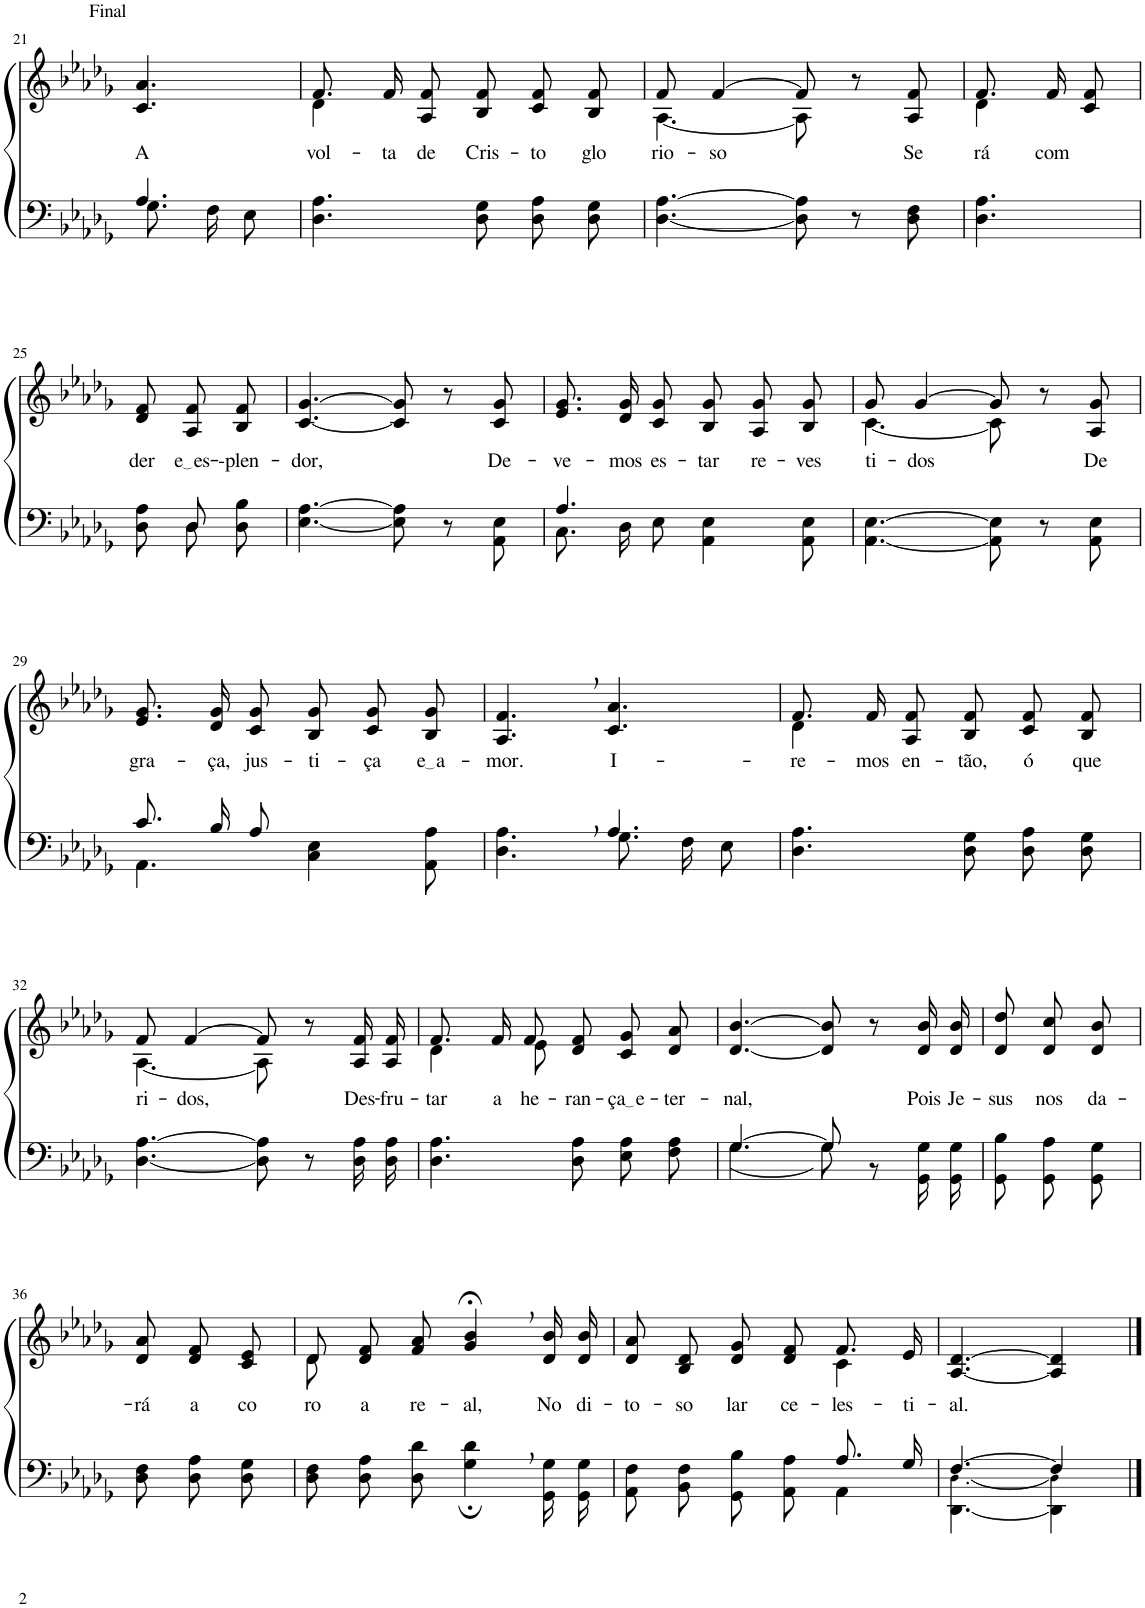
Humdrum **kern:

**kern	**kern	**text
*part2	*part1	*part1
*staff2	*staff1	*staff1
*I"Parte III e IV	*I"Parte I e II	*
!!LO:PB:g=z
*clefF4	*clefG2	*
*Trd-1c-2	*Trd-1c-2	*
*k[b-e-a-d-g-]	*k[b-e-a-d-g-]	*
*M6/8	*M6/8	*
=21	=21	=21
*^	*	*
!	!	!LO:TX:a:t=Final	!
!	!	!	!LO:LY:b
4.A-/	8.G-\L	4.c/ 4.a-/	A
.	16F\K	.	.
.	8E-\J	.	.
=22	=22	=22	=22
!	!	!	!LO:LY:b
*v	*v	*^	*
4.D-\ 4.A-\	8.f/L	4d-\	vol-
!	!	!	!LO:LY:b
.	16f/K	.	-ta
!	!	!	!LO:LY:b
.	8A-/ 8f/J	2ryy	de
!	!	!	!LO:LY:b
8D-\ 8G-\L	8B-/ 8f/L	.	Cris-
!	!	!	!LO:LY:b
8D-\ 8A-\	8c/ 8f/	.	-to
!	!	!	!LO:LY:b
8D-\ 8G-\J	8B-/ 8f/J	.	glo-
=23	=23	=23	=23
!	!	!	!LO:LY:b
[4.D-\ [4.A-\	8f/	[4.A-\	-rio-
!	!	!	!LO:LY:b
.	[4f/	.	-so
8D-\] 8A-\]	8f/]	8A-\]	.
8r	8r	4ryy	.
!	!	!	!LO:LY:b
8D-\ 8F\	8A-/ 8f/	.	Se-
=24	=24	=24	=24
!	!	!	!LO:LY:b
4.D-\ 4.A-\	8.f/L	4d-\	-rá
!	!	!	!LO:LY:b
.	16f/K	.	com
.	8c/ 8f/J	8ryy	.
!!LO:LB:g=z
=25	=25	=25	=25
*^	*	*	*
!	!	!	!	!LO:LY:b
*	*	*v	*v	*
8D-\ 8A-\L	8ryy	8d-/ 8f/L	-der
!	!	!	!LO:LY:b
8D-\	8D-/	8A-/ 8f/	e es
!	!	!	!LO:LY:b
8D-\ 8B-\J	8ryy	8B-/ 8f/J	--plen-
=26	=26	=26	=26
!	!	!	!LO:LY:b
*v	*v	*	*
[4.E-\ [4.A-\	[4.c/ [4.g-/	-dor,
8E-\] 8A-\]	8c/] 8g-/]	.
8r	8r	.
!	!	!LO:LY:b
8AA-\ 8E-\	8c/ 8g-/	-De-
=27	=27	=27
*^	*	*
!	!	!	!LO:LY:b
4.A-/	8.C\L	8.e-/ 8.g-/L	-ve-
!	!	!	!LO:LY:b
.	16D-\K	16d-/ 16g-/K	-mos
!	!	!	!LO:LY:b
.	8E-\J	8c/ 8g-/J	es-
!	!	!	!LO:LY:b
4.ryy	4AA-\ 4E-\	8B-/ 8g-/L	-tar
!	!	!	!LO:LY:b
.	.	8A-/ 8g-/	re-
!	!	!	!LO:LY:b
.	8AA-\ 8E-\	8B-/ 8g-/J	-ves-
=28	=28	=28	=28
*	*	*^	*
!	!	!	!	!LO:LY:b
*v	*v	*	*	*
[4.AA-\ [4.E-\	8g-/	[4.c\	-ti-
!	!	!	!LO:LY:b
.	[4g-/	.	-dos
8AA-\] 8E-\]	8g-/]	8c\]	.
8r	8r	4ryy	.
!	!	!	!LO:LY:b
8AA-\ 8E-\	8A-/ 8g-/	.	De
*	*v	*v	*
!!LO:LB:g=z
=29	=29	=29
*^	*	*
!	!	!	!LO:LY:b
8.c/L	4.AA-\	8.e-/ 8.g-/L	gra-
!	!	!	!LO:LY:b
16B-/K	.	16d-/ 16g-/K	-ça,
!	!	!	!LO:LY:b
8A-/J	.	8c/ 8g-/J	jus-
!	!	!	!LO:LY:b
8ryy	4C\ 4E-\	8B-/ 8g-/L	-ti-
!	!	!	!LO:LY:b
4ryy	.	8c/ 8g-/	-ça
!	!	!	!LO:LY:b
.	8AA-\ 8A-\	8B-/ 8g-/J	e a
=30	=30	=30	=30
!	!	!	!LO:LY:b
4.ryy	4.D-\ 4.A-\	4.A-/, 4.f/,	-mor.
!	!	!	!LO:LY:b
4.A-/	8.G-\L	4.c/ 4.a-/	I-
.	16F\K	.	.
.	8E-\J	.	.
=31	=31	=31	=31
!	!	!	!LO:LY:b
*v	*v	*^	*
4.D-\ 4.A-\	8.f/L	4d-\	-re-
!	!	!	!LO:LY:b
.	16f/K	.	-mos
!	!	!	!LO:LY:b
.	8A-/ 8f/J	2ryy	en-
!	!	!	!LO:LY:b
8D-\ 8G-\L	8B-/ 8f/L	.	-tão,
!	!	!	!LO:LY:b
8D-\ 8A-\	8c/ 8f/	.	ó
!	!	!	!LO:LY:b
8D-\ 8G-\J	8B-/ 8f/J	.	que-
!!LO:LB:g=z	!!
=32	=32	=32	=32
!	!	!	!LO:LY:b
[4.D-\ [4.A-\	8f/	[4.A-\	-ri-
!	!	!	!LO:LY:b
.	[4f/	.	-dos,
8D-\] 8A-\]	8f/]	8A-\]	.
8r	8r	4ryy	.
!	!	!	!LO:LY:b
16D-\ 16A-\LL	16A-/ 16f/LL	.	Des-
!	!	!	!LO:LY:b
16D-\ 16A-\JJ	16A-/ 16f/JJ	.	-fru-
=33	=33	=33	=33
!	!	!	!LO:LY:b
4.D-\ 4.A-\	8.f/L	4d-\	-tar
!	!	!	!LO:LY:b
.	16f/K	.	a
!	!	!	!LO:LY:b
.	8f/J	8e-\	he-
!	!	!	!LO:LY:b
8D-\ 8A-\L	8d-/ 8f/L	4.ryy	-ran-
!	!	!	!LO:LY:b
8E-\ 8A-\	8c/ 8g-/	.	ça e
!	!	!	!LO:LY:b
8F\ 8A-\J	8d-/ 8a-/J	.	-ter-
*	*v	*v	*
=34	=34	=34
*^	*	*
!	!	!	!LO:LY:b
[4.G-/	[4.G-\	[4.d-/ [4.b-/	-nal,
8G-/]	8G-\]	8d-/] 8b-/]	.
4ryy	8r	8r	.
!	!	!	!LO:LY:b
.	16GG-/ 16G-/LL	16d-/ 16b-/LL	Pois
!	!	!	!LO:LY:b
.	16GG-/ 16G-/JJ	16d-/ 16b-/JJ	Je-
=35	=35	=35	=35
!	!	!	!LO:LY:b
*v	*v	*	*
8GG-/ 8B-/L	8d-/ 8dd-/L	-sus
!	!	!LO:LY:b
8GG-/ 8A-/	8d-/ 8cc/	nos
!	!	!LO:LY:b
8GG-/ 8G-/J	8d-/ 8b-/J	da-
!!LO:LB:g=z
=36	=36	=36
!	!	!LO:LY:b
8D-\ 8F\L	8d-/ 8a-/L	-rá
!	!	!LO:LY:b
8D-\ 8A-\	8d-/ 8f/	a
!	!	!LO:LY:b
8D-\ 8G-\J	8c/ 8e-/J	co-
=37	=37	=37
*	*^	*
!	!	!	!LO:LY:b
8D-\ 8F\L	8d-/L	8d-\	-ro-
!	!	!	!LO:LY:b
8D-\ 8A-\	8d-/ 8f/	2ryy	-a
!	!	!	!LO:LY:b
8D-\ 8d-\J	8f/ 8a-/J	.	re-
!	!	!	!LO:LY:b
4G-\;, 4d-\;,	4g-/;<, 4b-/;<,	.	-al,
!	!	!	!LO:LY:b
16GG-/ 16G-/LL	16d-/ 16b-/LL	8ryy	No
!	!	!	!LO:LY:b
16GG-/ 16G-/JJ	16d-/ 16b-/JJ	.	di-
=38	=38	=38	=38
*^	*	*	*
!	!	!	!	!LO:LY:b
2ryy	8AA-\ 8F\L	8d-/ 8a-/L	2ryy	-to-
!	!	!	!	!LO:LY:b
.	8BB-\ 8F\	8B-/ 8d-/	.	-so
!	!	!	!	!LO:LY:b
.	8GG-\ 8B-\J	8d-/ 8g-/J	.	lar
!	!	!	!	!LO:LY:b
.	8AA-\ 8A-\	8d-/ 8f/L	.	ce-
!	!	!	!	!LO:LY:b
8.A-/L	4AA-\	8.f/	4c\	-les-
!	!	!	!	!LO:LY:b
16G-/Jk	.	16e-/Jk	.	-ti-
*	*	*v	*v	*
=39	=39	=39	=39
!	!	!	!LO:LY:b
[4.F/	[4.DD-\ [4.D-!\	[4.A-/ [4.d-/	-al.
4F/]	4DD-\] 4D-!\]	4A-/] 4d-/]	.
*v	*v	*	*
==	==	==
*-	*-	*-
